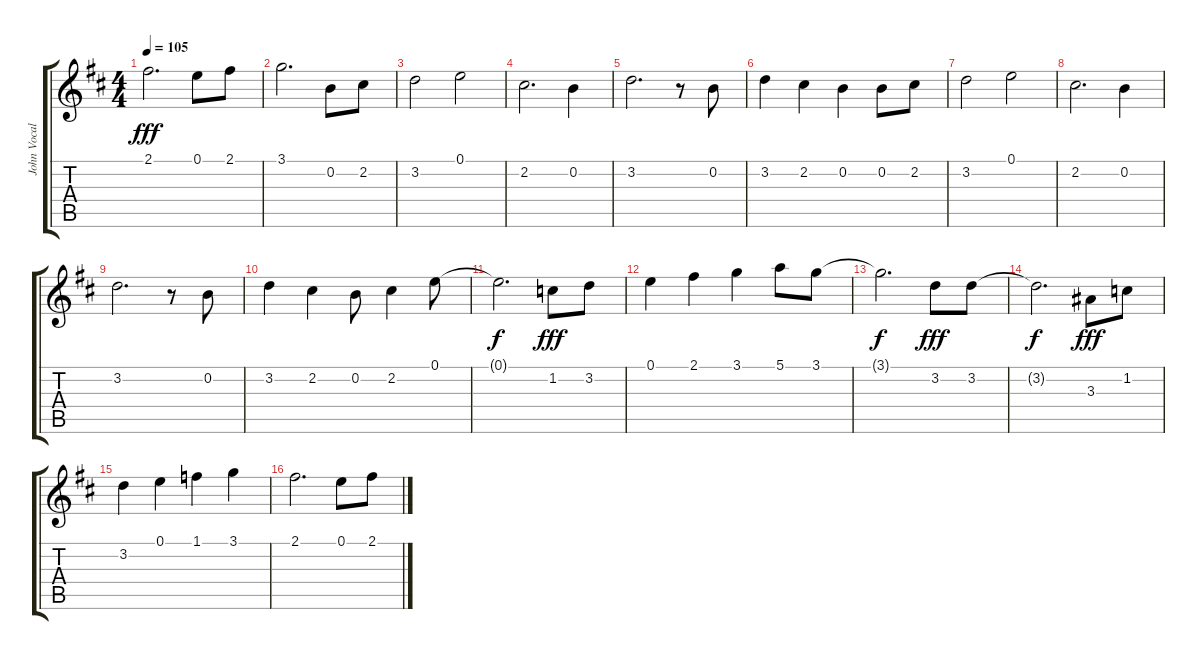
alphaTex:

\track ("John Vocal" "John Vocal") {solo instrument electricguitarjazz}
\staff {score tabs}
\tuning (E4 B3 G3 D3 A2 E2) {hide}
\ts (4 4)
\tempo 105
\clef g2
\ks d
2.1.2{d dy fff} 0.1.8 2.1.8 |
3.1.2{d} 0.2.8 2.2.8 |
3.2.2 0.1.2 |
2.2.2{d} 0.2.4 |
3.2.2{d} r.8 0.2.8 |
3.2.4 2.2.4 0.2.4 0.2.8 2.2.8 |
3.2.2 0.1.2 |
2.2.2{d} 0.2.4 |
3.2.2{d} r.8 0.2.8 |
3.2.4 2.2.4 0.2.8 2.2.4 0.1.8 |
0.1{t}.2{d dy f} 1.2.8{dy fff} 3.2.8 |
0.1.4 2.1.4 3.1.4 5.1.8 3.1.8 |
3.1{t}.2{d dy f} 3.2.8{dy fff} 3.2.8 |
3.2{t}.2{d dy f} 3.3.8{dy fff} 1.2.8 |
3.2.4 0.1.4 1.1.4 3.1.4 |
2.1.2{d} 0.1.8 2.1.8
